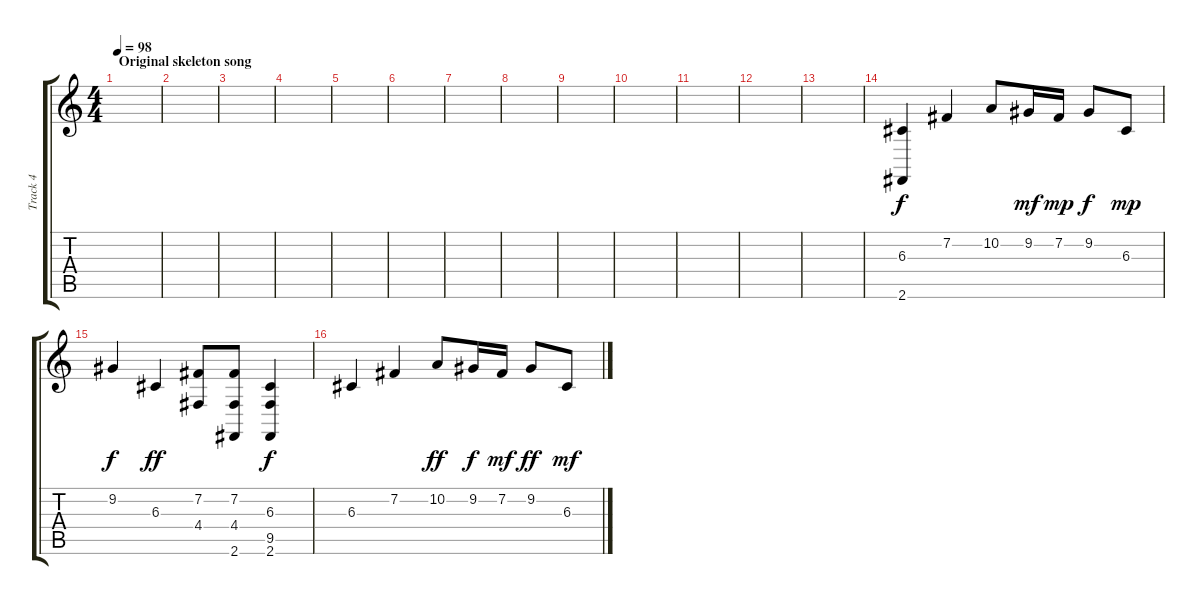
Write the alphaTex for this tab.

\track ("Track 4" "Track 4") {instrument orchestralharp}
\staff {score tabs}
\tuning (E4 B3 G3 D3 A2 E2) {hide}
\ts (4 4)
\section ("" "Original skeleton song")
\tempo 98
\clef g2
\ks c
|
|
|
|
|
|
|
|
|
|
|
|
|
(6.3 2.6).4 7.2.4{dy f} 10.2.8 9.2.16{dy mf} 7.2.16{dy mp} 9.2.8{dy f} 6.3.8{dy mp} |
9.2.4{dy f} 6.3.4{dy ff} (7.2 4.4).8 (7.2 4.4 2.6).8 (6.3 9.5 2.6).4{dy f} |
6.3.4 7.2.4 10.2.8{dy ff} 9.2.16{dy f} 7.2.16{dy mf} 9.2.8{dy ff} 6.3.8{dy mf}
